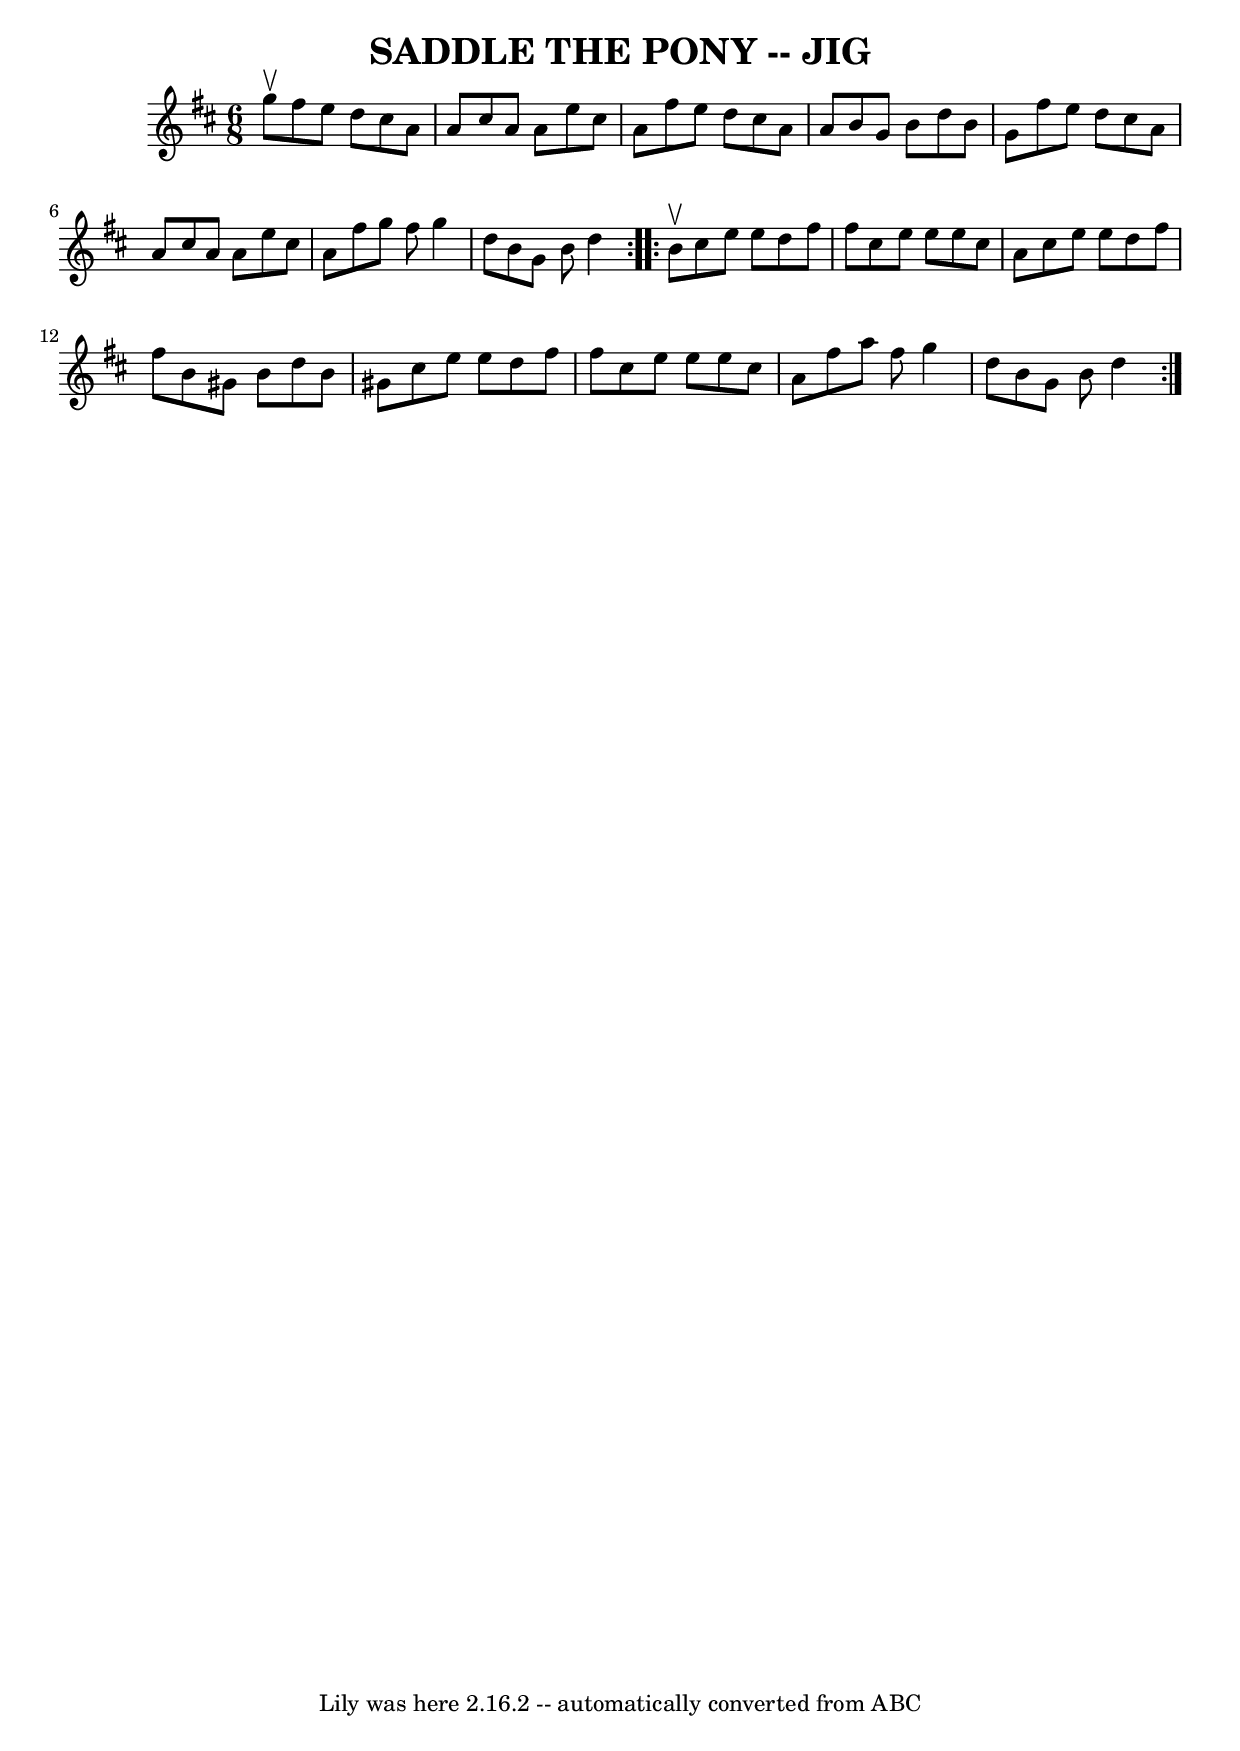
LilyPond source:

\version "2.7.40"
\include "Mammoth.ily"
\header {
	%% book = "Ryan's Mammoth Collection of Fiddle Tunes"
	crossRefNumber = "1"
	footnotes = ""
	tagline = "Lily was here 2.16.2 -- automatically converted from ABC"
	title = "SADDLE THE PONY -- JIG"
}
voicedefault =  {


\repeat volta 2 {
\time 6/8 
\key a \mixolydian g''8^\upbow       |
 fis''8 e''8    
d''8 cis''8 a'8 a'8    |
 cis''8 a'8 a'8 e''8    
cis''8 a'8    |
 fis''8 e''8 d''8 cis''8 a'8 a'8    
|
 b'8 g'8 b'8 d''8 b'8 g'8    |
     |
   
fis''8 e''8 d''8 cis''8 a'8 a'8    |
 cis''8 a'8    
a'8 e''8 cis''8 a'8    |
 fis''8 g''8 fis''8 g''4    
d''8    |
 b'8 g'8 b'8 d''4    }     \repeat volta 2 { b'8 
^\upbow       |
 cis''8 e''8 e''8 d''8 fis''8 fis''8    
|
 cis''8 e''8 e''8 e''8 cis''8 a'8    |
 cis''8 
 e''8 e''8 d''8 fis''8 fis''8    |
 b'8 gis'8 b'8   
 d''8 b'8 gis'8    |
     |
 cis''8 e''8 e''8 d''8 
 fis''8 fis''8    |
 cis''8 e''8 e''8 e''8 cis''8    
a'8    |
 fis''8 a''8 fis''8 g''4 d''8    |
 b'8    
g'8 b'8 d''4    }   
}

\score{
    <<

	\context Staff="default"
	{
	    \voicedefault 
	}

    >>
	\layout {
	}
	\midi {}
}
